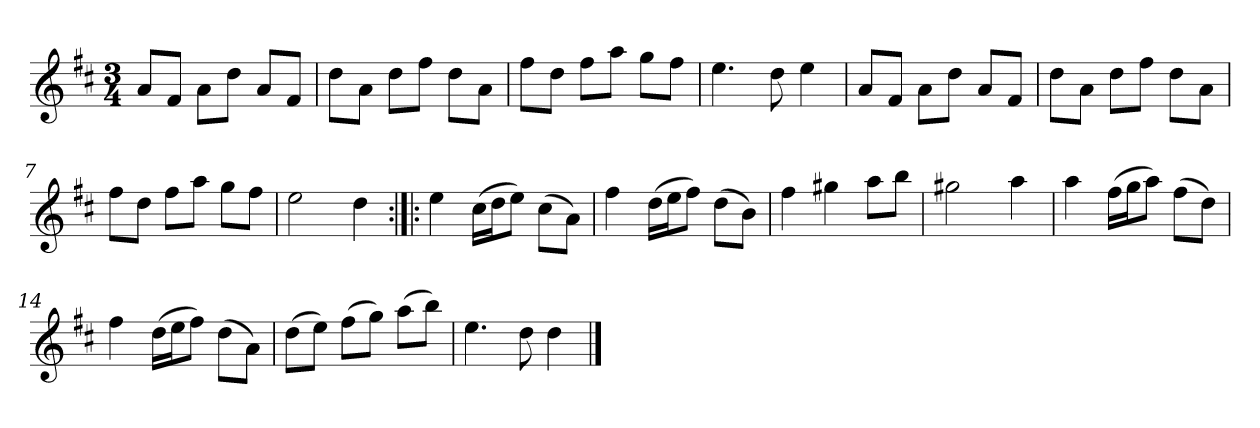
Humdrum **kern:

**kern
*part1
*staff1
*clefG2
*k[f#c#]
*D:
*M3/4
*MM120
=1
8a/L
8f#/J
8a\L
8dd\J
8a/L
8f#/J
=2
8dd\L
8a\J
8dd\L
8ff#\J
8dd\L
8a\J
=3
8ff#\L
8dd\J
8ff#\L
8aa\J
8gg\L
8ff#\J
=4
4.ee
8dd
4ee
=5
8a/L
8f#/J
8a\L
8dd\J
8a/L
8f#/J
=6
8dd\L
8a\J
8dd\L
8ff#\J
8dd\L
8a\J
=7
8ff#\L
8dd\J
8ff#\L
8aa\J
8gg\L
8ff#\J
=8
2ee
4dd
=9:|!|:
4ee
(16cc#\LL
16dd\J
8ee\J)
(8cc#\L
8a\J)
=10
4ff#
(16dd\LL
16ee\J
8ff#\J)
(8dd\L
8b\J)
=11
4ff#
4gg#X
8aa\L
8bb\J
=12
2gg#X
4aa
=13
4aa
(16ff#\LL
16gg\J
8aa\J)
(8ff#\L
8dd\J)
=14
4ff#
(16dd\LL
16ee\J
8ff#\J)
(8dd\L
8a\J)
=15
(8dd\L
8ee\J)
(8ff#\L
8gg\J)
(8aa\L
8bb\J)
=16
4.ee
8dd
4dd
==
*-
